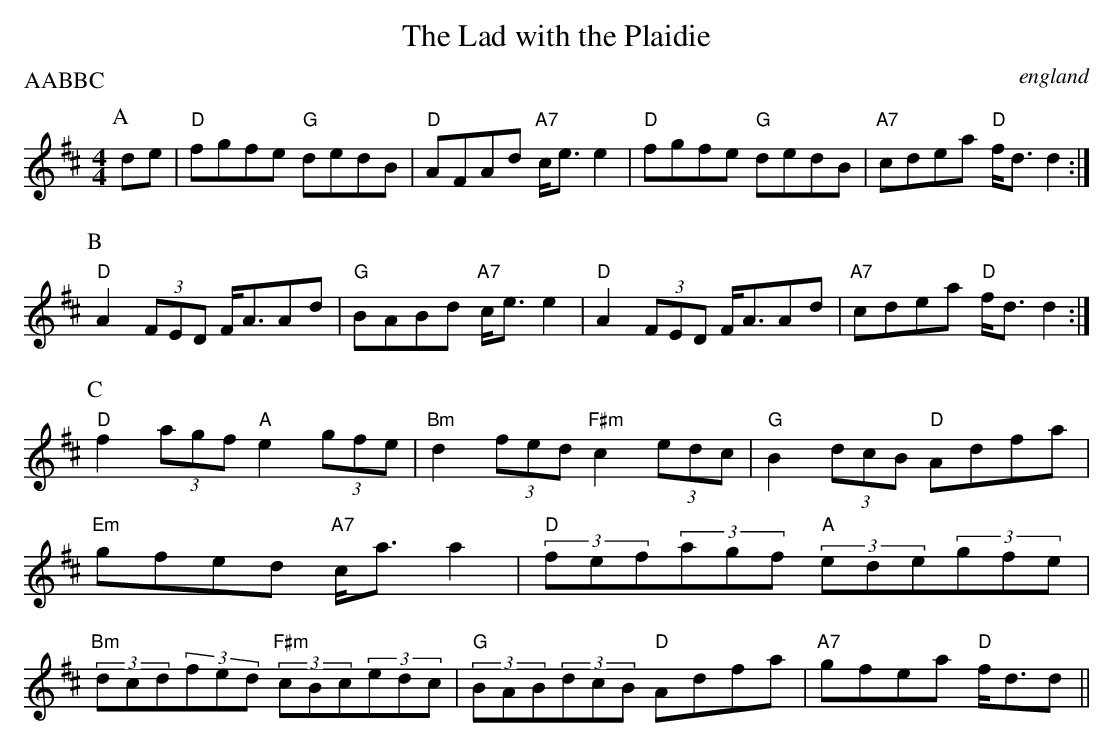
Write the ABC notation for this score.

X:1
T:The Lad with the Plaidie
O:england
P:AABBC
M:4/4
L:1/8
K:D
P:A
de|"D"fgfe "G"dedB|"D"AFAd "A7"c/2e3/2e2|"D"fgfe "G"dedB|"A7"cdea "D"f/2d3/2d2\
:|
P:B
"D"A2(3FED F/2A3/2Ad|"G"BABd "A7"c/2e3/2e2|"D"A2(3FED F/2A3/2Ad|\
"A7"cdea "D"f/2d3/2d2:|
P:C
"D"f2(3agf "A"e2(3gfe|"Bm"d2(3fed "F#m"c2(3edc|"G"B2(3dcB "D"Adfa|
"Em"gfed "A7"c/2a3/2a2|"D"(3fef(3agf "A"(3ede(3gfe|
"Bm"(3dcd(3fed "F#m"(3cBc(3edc|"G"(3BAB(3dcB "D"Adfa|"A7"gfea "D"f/2d3/2d||
